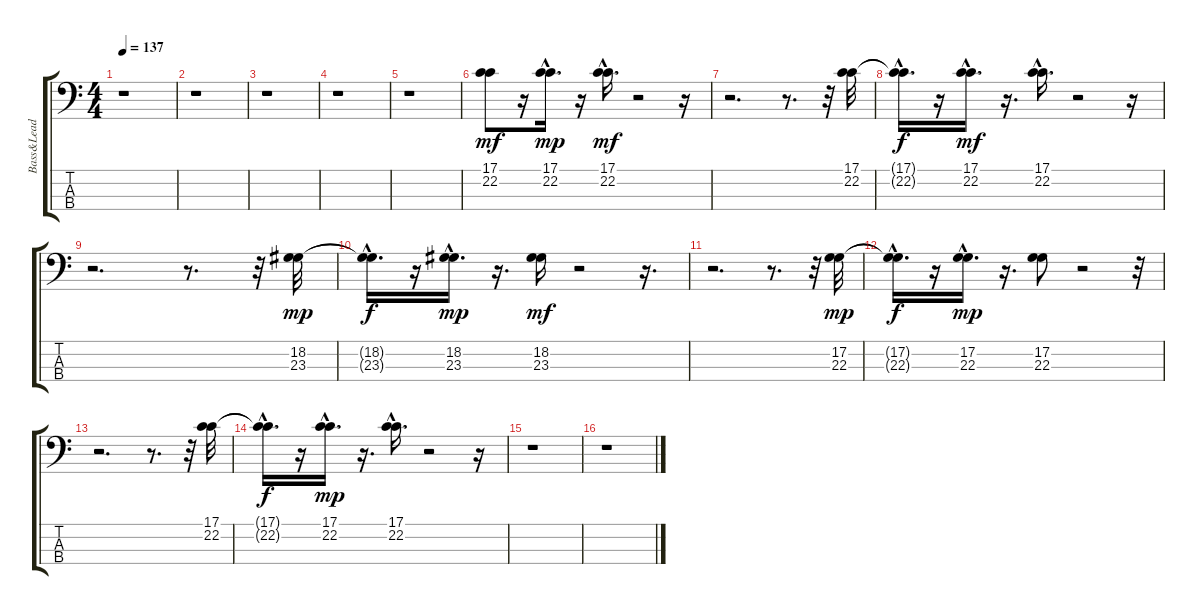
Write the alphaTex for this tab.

\track ("Bass&Lead" "Bass&Lead") {instrument synthstrings2}
\staff {score tabs}
\tuning (G2 D2 A1 E1) {hide}
\ts (4 4)
\tempo 137
\clef f4
\ks c
r.1{dy mf} |
r.1 |
r.1 |
r.1 |
r.1 |
(17.1 22.2).8 r.16 (17.1{hac} 22.2{hac}).16{d dy mp} r.16 (17.1{hac} 22.2{hac}).16{d dy mf} r.2 r.16 |
r.2{d} r.8{d} r.32 (17.1 22.2).32 |
(17.1{hac t} 22.2{hac t}).16{d dy f} r.16 (17.1{hac} 22.2{hac}).16{d dy mf} r.16{d} (17.1{hac} 22.2{hac}).16{d} r.2 r.16 |
r.2{d} r.8{d} r.32 (18.2 23.3).32{dy mp} |
(18.2{hac t} 23.3{hac t}).16{d dy f} r.16 (18.2{hac} 23.3{hac}).16{d dy mp} r.16{d} (18.2 23.3).16{dy mf} r.2 r.16{d} |
r.2{d} r.8{d} r.32 (17.2 22.3).32{dy mp} |
(17.2{hac t} 22.3{hac t}).16{d dy f} r.16 (17.2{hac} 22.3{hac}).16{d dy mp} r.16{d} (17.2 22.3).8 r.2 r.32 |
r.2{d} r.8{d} r.32 (17.1 22.2).32 |
(17.1{hac t} 22.2{hac t}).16{d dy f} r.16 (17.1{hac} 22.2{hac}).16{d dy mp} r.16{d} (17.1{hac} 22.2{hac}).16{d} r.2 r.16 |
r.1 |
r.1
